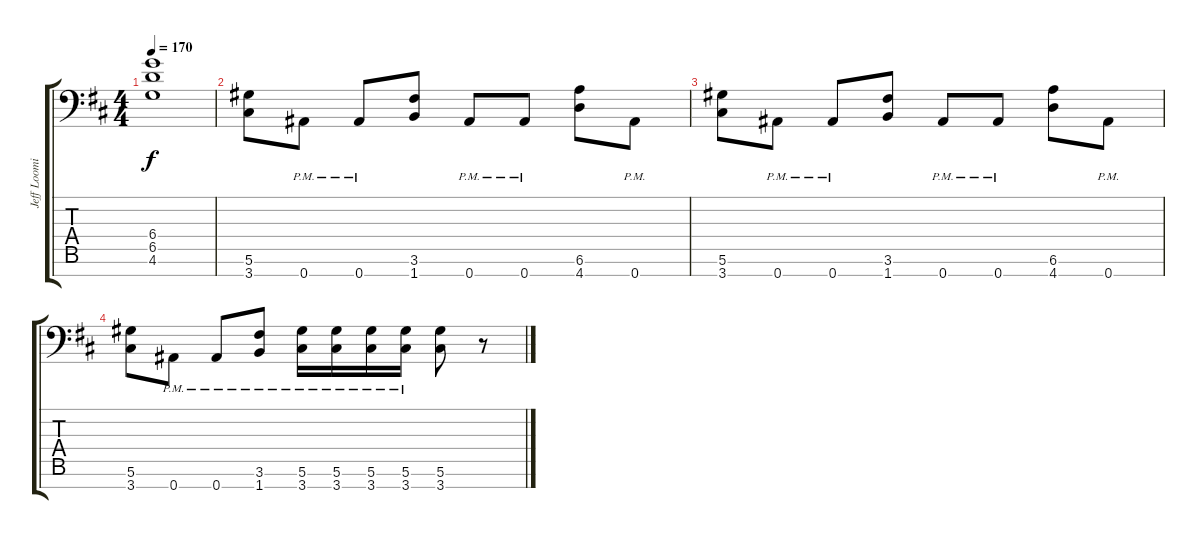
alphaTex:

\track ("Jeff Loomis Rhythm" "Jeff Loomi") {instrument distortionguitar}
\staff {score tabs}
\tuning (Eb4 Bb3 Gb3 Db3 Ab2 Eb2 Bb1) {hide}
\ts (4 4)
\tempo 170
\clef f4
\ks d
(6.4 6.5 4.6).1{dy f} |
(5.6 3.7).8 0.7{pm}.8 0.7{pm}.8 (3.6 1.7).8 0.7{pm}.8 0.7{pm}.8 (6.6 4.7).8 0.7{pm}.8 |
(5.6 3.7).8 0.7{pm}.8 0.7{pm}.8 (3.6 1.7).8 0.7{pm}.8 0.7{pm}.8 (6.6 4.7).8 0.7{pm}.8 |
(5.6 3.7).8 0.7{pm}.8 0.7{pm}.8 (3.6{pm} 1.7{pm}).8 (5.6{pm} 3.7{pm}).16 (5.6{pm} 3.7{pm}).16 (5.6{pm} 3.7{pm}).16 (5.6{pm} 3.7{pm}).16 (5.6 3.7).8 r.8
